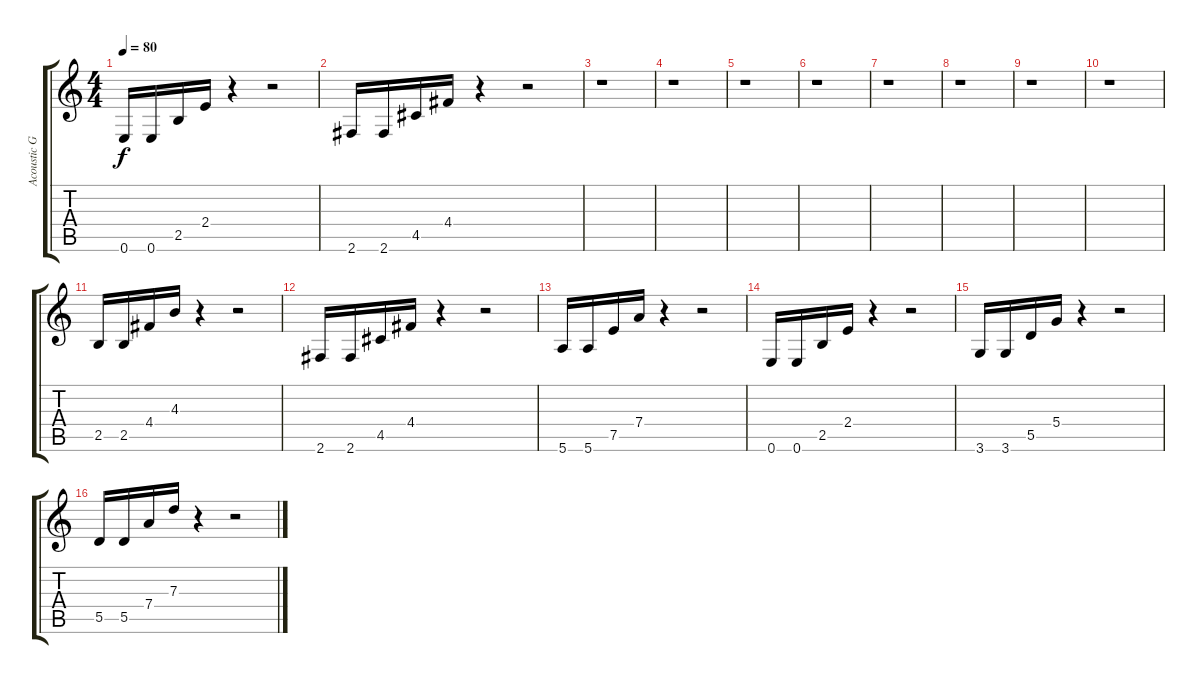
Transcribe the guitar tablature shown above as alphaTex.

\track ("Acoustic Guitar" "Acoustic G") {solo instrument acousticguitarsteel}
\staff {score tabs}
\tuning (E4 B3 G3 D3 A2 E2) {hide}
\ts (4 4)
\tempo 80
\clef g2
\ks c
0.6.16{dy f} 0.6.16 2.5.16 2.4.16 r.4 r.2 |
2.6.16 2.6.16 4.5.16 4.4.16 r.4 r.2 |
r.1 |
r.1 |
r.1 |
r.1 |
r.1 |
r.1 |
r.1 |
r.1 |
2.5.16 2.5.16 4.4.16 4.3.16 r.4 r.2 |
2.6.16 2.6.16 4.5.16 4.4.16 r.4 r.2 |
5.6.16 5.6.16 7.5.16 7.4.16 r.4 r.2 |
0.6.16 0.6.16 2.5.16 2.4.16 r.4 r.2 |
3.6.16 3.6.16 5.5.16 5.4.16 r.4 r.2 |
5.5.16 5.5.16 7.4.16 7.3.16 r.4 r.2
